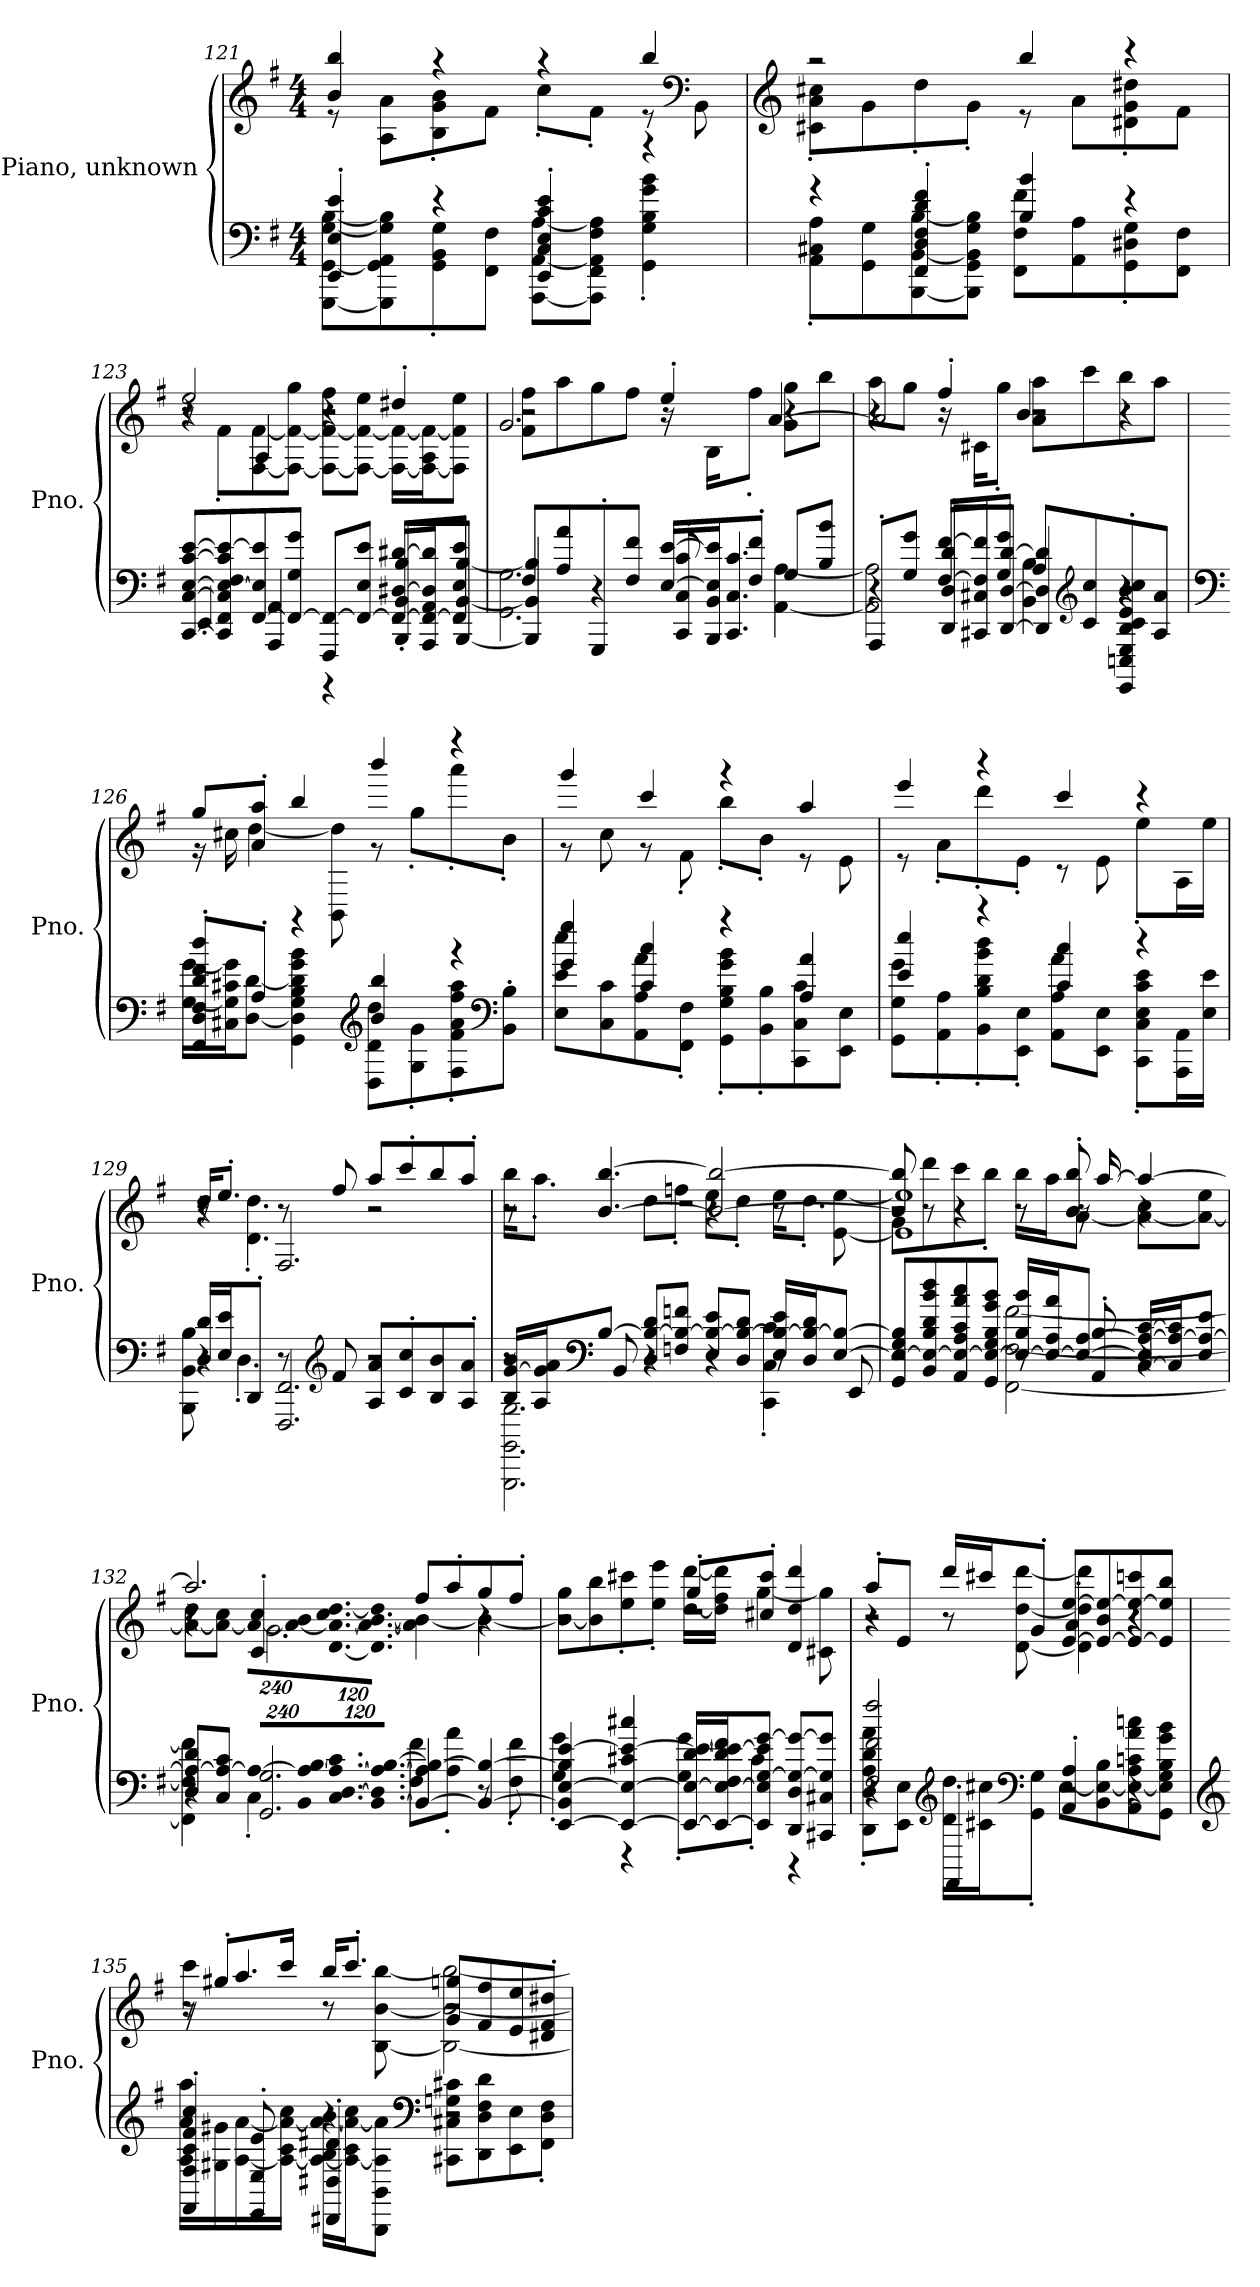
**kern	**kern
*part1	*part1
*staff2	*staff1
*I"Piano, unknown	*
*I'Pno.	*
!!LO:LB:g=z
*clefF4	*clefG2
*k[f#]	*k[f#]
*M4/4	*M4/4
=121	=121
*^	*^
4EE/' 4E/' 4e/'	[8GGG\ [8GG\ [8G\ [8B\L	4b/ 4bb/	8r
.	8GGG\] 8GG\] 8AA\ 8G\] 8B\]	.	8A\ 8a\L
4r	8GG\' 8BB\' 8G\'	4r	8B\' 8g\' 8b\'
.	8FF#\ 8F#\J	.	8f#\J
4EE/' 4C/' 4E/' 4c/' 4e/'	[8AAA\ [8AA\ [8A\L	4r	8cc'\L
.	8AAA\] 8FF#\ 8AA\] 8F#\ 8A\]J	.	8f#'\J
4r	4GG\' 4G\' 4B\' 4g\' 4b\'	4bb/	8r
*	*	*clefF4	*
.	.	.	8BB\
=122	=122	=122	=122
*	*	*clefG2	*
4r	8AA\' 8C#X\' 8A\'L	2r	8c#X\' 8a\' 8cc#X\'L
.	8GG\ 8G\	.	8g\
4FF#/' 4D/' 4F#/' 4d/' 4f#/'	[8BBB\ [8BB\ [8B\	.	8dd'\
.	8BBB\] 8GG\ 8BB\] 8G\ 8B\]J	.	8g'\J
4B/ 4b/	8FF#\ 8F#\ 8f#\L	4bb/	8r
.	8AA\ 8A\	.	8a\L
4r	8GG\' 8D#X\' 8G\'	4r	8d#X\' 8g\' 8dd#X\'
.	8FF#\ 8F#\J	.	8f#\J
=123	=123	=123	=123
*	*	*	*^
[8CC/ [8C/ [8E/ [8c/ [8e/L	4EE'/	2ee/	8r	4r
8CC/] 8FF#/ 8C/] 8E/_ 8F#/ 8c/] 8e/_	.	.	8f#'\L	.
[8FF#/ 8E/] 8e/]	4AAA/ 4AA/	.	[8F#\ [8f#\	4A/
8FF#/_ 8G/ 8g/J	.	.	8F#\_ 8f#\_ 8gg\J	.
8FFF#/ 8FF#/_L	4r	4r	8F#\_ 8f#\_ 8ff#\L	2r
8FF#/_ 8E/ 8e/J	.	.	8F#\_ 8f#\_ 8ee\J	.
16FF#/_ [16D#X/ [16d#X/LL	8BBB/' 8BB/' 8B/'L	4dd#X'/	16F#\_ 16f#\_LL	.
16AAA/ 16FF#/_ 16AA/ 16D#/] 16d#/]J	.	.	16F#\_ 16A\ 16f#\_J	.
8FF#/] 8E/ 8e/J	[8BBB/ [8BB/ [8B/J	.	8F#\] 8f#\] 8ee\J	.
!!LO:LB:g=z	!!	!!
=124	=124	=124	=124	=124
*	*^	*	*	*
8F#/L	2.GG\ 2.G\	4BBB/] 4BB/] 4B/]	2r	8f#\ 8ff#\L	2.g/
8A/ 8a/	.	.	.	8aa\	.
8GGG'/	.	4r	.	8gg\	.
8F#/ 8f#/J	.	.	.	8ff#\J	.
[16E/ [16e/LL	.	8CC/' 8C/' 8c/'	4ee'/	16r	.
16BBB/ 16BB/ 16E/] 16e/]J	.	.	.	16B\KL	.
8F#/' 8f#/'J	.	4.CC/ 4.C/ 4.c/	.	8ff#'\J	.
8G/L	[4AA\ [4A\	.	4r	8g\ 8gg\L	[4a/
8B/ 8b/J	.	.	.	8bb\J	.
=125	=125	=125	=125	=125	=125
8AAA'/L	2AA\] 2A\]	4r	4r	8aa\L	2a/]
8G/ 8g/J	.	.	.	8gg\J	.
[16F#/ [16f#/LL	.	8DD/' 8D/' 8d/'L	4ff#'/	16r	.
16CC#X/ 16C#X/ 16F#/] 16f#/]J	.	.	.	16c#X\KL	.
8G/' 8g/'J	.	[8DD/ [8D/ [8d/J	.	8gg'\J	.
8A/L	4BB\ 4B\	4DD/] 4D/] 4d/]	2r	8a\ 8aa\L	4b/
*clefG2	*	*	*	*	*
8c/ 8cc/	.	.	.	8ccc\	.
8EE/' 8Cn/' 8E/' 8B/' 8c/' 8e/' 8b/' 8cc/'	4r	4r	.	8bb\	4r
8A/ 8a/J	.	.	.	8aa\J	.
*v	*v	*v	*	*	*
*	*v	*v	*v
!!LO:LB:g=z
=126	=126
*clefF4	*
*^	*^
8FF#/' 8D/' 8F#/' 8d/' 8f#/' 8dd/'L	[16G\ [16g\LL	8gg/L	16r
.	16C#X\ 16G\] 16c#X\ 16g\]J	.	16cc#X\
8A'/J	[8D\ [8d\J	8a/' 8aa/'J	[4dd\
4r	4GG\ 4D\] 4G\ 4B\ 4d\] 4g\ 4b\	4bb/	.
.	.	.	8BB\ 8dd\]
*clefG2	*	*	*
4b/ 4bb/	8D\ 8d\ 8dd\L	4bbb/	8r
.	8G\' 8g\'	.	8gg'\L
4r	8F#\' 8f#\' 8a\' 8ff#\' 8aa\'	4r	8aaa'\
*clefF4	*	*	*
.	8BB\' 8B\'J	.	8b'\J
=127	=127	=127	=127
4g/ 4gg/	8E\ 8e\ 8ee\L	4ggg/	8r
.	8C\ 8c\	.	8cc\
4c/ 4cc/	8AA\ 8A\ 8a\	4ccc/	8r
.	8FF#\' 8F#\'J	.	8f#'\
4r	8GG\' 8G\' 8B\' 8g\' 8b\'L	4r	8bb'\L
.	8BB\' 8B\'	.	8b'\J
4A/ 4a/	8CC\ 8C\ 8c\	4aa/	8r
.	8EE\ 8E\J	.	8e\
=128	=128	=128	=128
4e/ 4ee/	8GG\ 8G\ 8g\L	4eee/	8r
.	8AA\' 8A\'	.	8a'\L
4r	8BB\' 8B\' 8d\' 8b\' 8dd\'	4r	8ddd'\
.	8EE\' 8E\'J	.	8e'\J
4c/ 4cc/	8AA\ 8A\ 8a\L	4ccc/	8r
.	8EE\ 8E\J	.	8e\
4r	8CC\' 8C\' 8E\' 8c\' 8e\'L	4r	8ee'\L
.	16AAA\ 16AA\L	.	16A\L
.	16E\ 16e\JJ	.	16ee\JJ
!!LO:PB:g=z
=129	=129	=129	=129
*	*^	*	*^
16D/ 16d/LL	8BBB\ 8BB\ 8B\	4r	16dd/KL	8r	4r
16E/ 16e/J	.	.	8.ee'/J	.	.
8DD'/J	4.D'\	.	.	4.d\' 4.dd\'	.
8r	.	2.FFF#/ 2.FF#/	8r	.	2.F#/
*clefG2	*	*	*	*	*
8f#/	.	.	8ff#/	.	.
8A/ 8a/L	2r	.	8aa/L	2r	.
8c/' 8cc/'	.	.	8ccc'/	.	.
8B/ 8b/	.	.	8bb/	.	.
8A/' 8a/'J	.	.	8aa'/J	.	.
=130	=130	=130	=130	=130	=130
*	*	*	*	*	*^
16B/ [16g/ 16b/LL	2.GGG\ 2.GG\ 2.G\	8r	1r	16bb\KL	8r	2r
16A/ 16g/] 16a/J	.	.	.	8.aa'\J	.	.
*clefF4	*	*	*	*	*	*
[8B/J	.	8BB/	.	.	[4.b/ [4.bb/	.
8D/ 8B/_ 8d/L	.	4r	.	8dd\L	.	.
8Fn/ 8B/_ 8fn/J	.	.	.	8ffn'\J	.	.
8E/ 8B/_ 8e/L	.	4r	.	8ee\L	2b/_ 2bb/_	4r
8D/ 8B/_ 8d/J	.	.	.	8dd'\J	.	.
16E/ 16B/_ 16e/LL	4CC\' 4C\' 4c\'	8r	.	16ee\KL	.	8r
16D/ 16B/_ 16d/J	.	.	.	8.dd'\J	.	.
[8E/ 8B/_J	.	8EE/	.	.	.	[8e\ [8ee\
!!LO:LB:g=z	!!	!!	!!
=131	=131	=131	=131	=131	=131	=131
8GG/ 8E/_ 8G/ 8B/]L	2r	2r	2r	8g\L	8b/] 8bb/]	1e] 1ee]
8BB/ 8E/_ 8B/ 8d/ 8b/ 8dd/	.	.	.	8ddd\	8r	.
8AA/ 8E/_ 8A/ 8c/ 8a/ 8cc/	.	.	.	8ccc\	4r	.
8GG/ 8E/_ 8G/ 8B/ 8g/ 8b/J	.	.	.	8bb'\J	.	.
16E/_ 16B/ 16b/LL	[2FF#\ [2F#\ [2f#\	8r	8r	16bb\LL	8r	.
16E/_ 16A/ 16a/J	.	.	.	16aa\J	.	.
8E/_ [8A/J	.	8AA/' 8B/'	16r	[8a\J	8b/' 8bb/'	.
.	.	.	[16aa/	.	.	.
[16C/ 16E/] 16A/_ [16c/LL	.	4r	4aa/_	8a\_ 8cc\L	4r	.
16C/] 16A/_ 16c/]J	.	.	.	.	.	.
8E/ 8A/_ 8e/J	.	.	.	8a\_ 8ee\J	.	.
=132	=132	=132	=132	=132	=132	=132
8D/ 8A/_ 8d/L	4FF#\] 4F#\] 4f#\]	4r	2.aa/]	8a\_ 8dd\L	4r	4r
8C/ 8A/_ 8c/J	.	.	.	8a\_ 8cc\J	.	.
*Xbrackettup	*	*	*	*	*	*
!LO:N:vis=16	!	!	!	!	!	!
*	*	*	*	*Xbrackettup	*	*
!	!	!	!	!LO:N:vis=16	!	!
1920%137A/LL_	4C'\	2.GG/ 2.G/	.	1920%137a\LL_	4c/' 4cc/'	2.g\
!LO:N:vis=16	!	!	!	!LO:N:vis=16	!	!
1920%137BB/ 1920%137A/_ 1920%137B/	.	.	.	1920%137a\_ 1920%137b\	.	.
!LO:N:vis=32.	!	!	!	!LO:N:vis=32.	!	!
1920%103C/ [1920%103D/ 1920%103A/_ 1920%103c/L	.	.	.	[1920%103d\ 1920%103a\_ 1920%103cc\ [1920%103dd\L	.	.
!LO:N:vis=32.	!	!	!	!LO:N:vis=32.	!	!
[1920%103BB/ 1920%103D/] 1920%103A/_ [1920%103B/JJJ	.	.	.	1920%103d\] 1920%103a\_ [1920%103b\ 1920%103dd\]JJJ	.	.
4BB/_ 4A/] 4B/_	8F#\ 8f#\L	.	.	4a\] 4b\_	8ff#/L	.
.	8A\' 8a\'J	.	.	.	8aa'/	.
4BB/_ 4B/_	8r	.	4r	4b\_	8gg/	.
.	8F#\' 8f#\'	.	.	.	8ff#'/J	.
*	*v	*v	*	*	*	*
*	*	*	*	*v	*v
!!LO:LB:g=z
=133	=133	=133	=133	=133
[4EE/ 4BB/] [4E/ 4B/] [4e/	4G\' 4g\'	1r	8b\_ 8gg\L	2r
.	.	.	8b\] 8bb\	.
4EE/_ 4E/_ 4c#X/ 4e/_ 4cc#X/	4r	.	8ee\' 8ccc#X\'	.
.	.	.	8ee\' 8eee\'J	.
16EE/_ 16E/_ [16d/ 16e/_LL	8G\' 8g\'L	.	[16dd\ [16ddd\LL	8gg'/L
16EE/_ 16E/_ 16F#/ 16d/] 16e/_ 16f#/J	.	.	16dd\] 16ff#\ 16ddd\]JJ	.
8EE/] 8E/] [8G/ 8e/] [8g/J	8c#'\J	.	[4gg\	8cc#X/' 8ccc#/'J
8DD/ 8D/ 8G/_ 8g/_L	4r	.	.	4d/ 4dd/ 4ddd/
8CC#X/ 8C#X/ 8G/] 8g/]J	.	.	8c#X\ 8gg\]	.
=134	=134	=134	=134	=134
*	*^	*	*	*
2F#/ 2f#/ 2ff#/	8DD\' 8D\' 8A\' 8d\' 8a\'L	4r	8aa'/L	4r	2r
.	8EE\ 8E\J	.	8e/J	.	.
*clefG2	*	*	*	*	*
.	16d\ 16dd\LL	4FF#'/	16ddd/LL	8r	.
.	16c#X\ 16cc#X\J	.	16ccc#X/J	.	.
*clefF4	*	*	*	*	*
.	8GG\' 8G\'J	.	8g'/J	[8d\ [8dd\ [8ddd\	.
4AA/' 4A/'	[8E\L	2r	[8e/ [8ee/L	4d\] 4dd\] 4ddd\]	4a'/
.	8BB\ 8E\_ 8B\	.	8e/_ 8b/ 8ee/_	.	.
4r	8AA\ 8E\_ 8A\ 8cn\ 8a\ 8ccn\	.	8e/_ 8ee/_ 8cccn/	4r	4r
.	8GG\ 8E\] 8G\ 8B\ 8g\ 8b\J	.	8e/] 8ee/] 8bb/J	.	.
!!LO:LB:g=z	!!	!!
=135	=135	=135	=135	=135	=135
*clefG2	*	*	*	*	*
4FF#/' 4F#/' 4c/' 4f#/' 4cc/'	16A\ 16a\ 16aa\LL	8r	16r	4ccc\	8r
.	16G#X\ 16g#X\	.	8gg#X'/L	.	.
.	[16A\ [16a\	8EE/' 8E/' 8e/'	.	.	4.aa/
.	16A\_ 16c\ 16a\_ 16cc\JJ	.	16ccc/Jk	.	.
4r	16A\_ 16B\ 16a\_ 16b\LL	4DD#X/' 4D#X/' 4d#X/'	16bb/KL	8r	.
.	16A\_ 16c\ 16a\_ 16cc\J	.	8.ccc'/J	.	.
.	8BBB\ 8BB\ 8A\] 8a\]J	.	.	[8B\ [8b\ [8bb\	.
*clefF4	*	*	*	*	*
2r	8CC#X\ 8C#X\ 8Gn\ 8c#X\L	2r	8g/ 8ggn/L	2B\_ 2b\_ 2bb\_	2r
.	8DD#\ 8D#\ 8F#\ 8d#\	.	8f#/ 8ff#/	.	.
.	8EE\ 8E\	.	8e/ 8ee/	.	.
.	8FF#\' 8D#\' 8F#\'J	.	8d#X/' 8f#/' 8dd#X/'J	.	.
*v	*v	*v	*	*	*
*	*v	*v	*v
=	=
*-	*-
